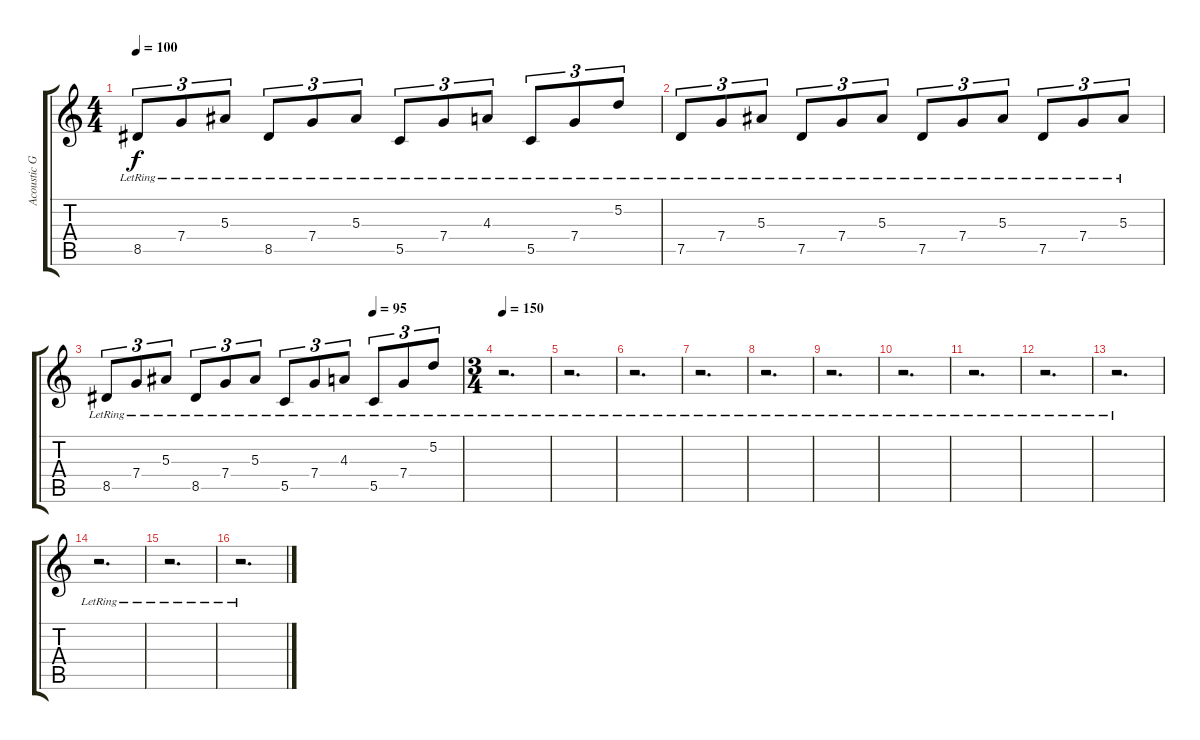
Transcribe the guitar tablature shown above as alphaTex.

\track ("Acoustic Guitar" "Acoustic G") {instrument acousticguitarsteel}
\staff {score tabs}
\tuning (D4 A3 F3 C3 G2 D2) {hide}
\ts (4 4)
\tempo 100
\clef g2
\ks c
8.5{lr}.8{tu (3 2) dy f} 7.4{lr}.8{tu (3 2)} 5.3{lr}.8{tu (3 2)} 8.5{lr}.8{tu (3 2)} 7.4{lr}.8{tu (3 2)} 5.3{lr}.8{tu (3 2)} 5.5{lr}.8{tu (3 2)} 7.4{lr}.8{tu (3 2)} 4.3{lr}.8{tu (3 2)} 5.5{lr}.8{tu (3 2)} 7.4{lr}.8{tu (3 2)} 5.2{lr}.8{tu (3 2)} |
7.5{lr}.8{tu (3 2)} 7.4{lr}.8{tu (3 2)} 5.3{lr}.8{tu (3 2)} 7.5{lr}.8{tu (3 2)} 7.4{lr}.8{tu (3 2)} 5.3{lr}.8{tu (3 2)} 7.5{lr}.8{tu (3 2)} 7.4{lr}.8{tu (3 2)} 5.3{lr}.8{tu (3 2)} 7.5{lr}.8{tu (3 2)} 7.4{lr}.8{tu (3 2)} 5.3{lr}.8{tu (3 2)} |
\tempo (95 0.75)
8.5{lr}.8{tu (3 2)} 7.4{lr}.8{tu (3 2)} 5.3{lr}.8{tu (3 2)} 8.5{lr}.8{tu (3 2)} 7.4{lr}.8{tu (3 2)} 5.3{lr}.8{tu (3 2)} 5.5{lr}.8{tu (3 2)} 7.4{lr}.8{tu (3 2)} 4.3{lr}.8{tu (3 2)} 5.5{lr}.8{tu (3 2)} 7.4{lr}.8{tu (3 2)} 5.2{lr}.8{tu (3 2)} |
\ts (3 4)
\tempo 150
r.2{d} |
r.2{d} |
r.2{d} |
r.2{d} |
r.2{d} |
r.2{d} |
r.2{d} |
r.2{d} |
r.2{d} |
r.2{d} |
r.2{d} |
r.2{d} |
r.2{d}
